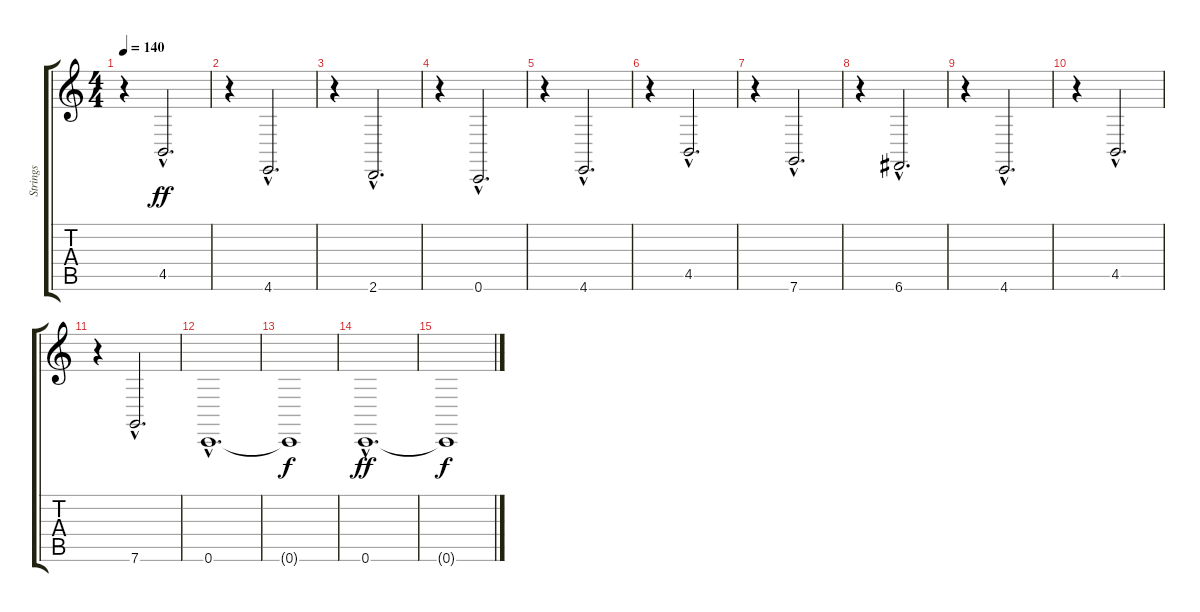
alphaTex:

\track ("Strings" "Strings") {instrument tremolostrings}
\staff {score tabs}
\tuning (D4 A3 F3 C3 G2 C2) {hide}
\ts (4 4)
\tempo 140
\clef g2
\ks c
r.4{dy ff} 4.5{hac}.2{d} |
r.4 4.6{hac}.2{d} |
r.4 2.6{hac}.2{d} |
r.4 0.6{hac}.2{d} |
r.4 4.6{hac}.2{d} |
r.4 4.5{hac}.2{d} |
r.4 7.6{hac}.2{d} |
r.4 6.6{hac}.2{d} |
r.4 4.6{hac}.2{d} |
r.4 4.5{hac}.2{d} |
r.4 7.6{hac}.2{d} |
0.6{hac}.1{d volume 16} |
0.6{t}.1{dy f volume 0} |
0.6{hac}.1{d dy ff volume 16} |
0.6{t}.1{dy f volume 0}
